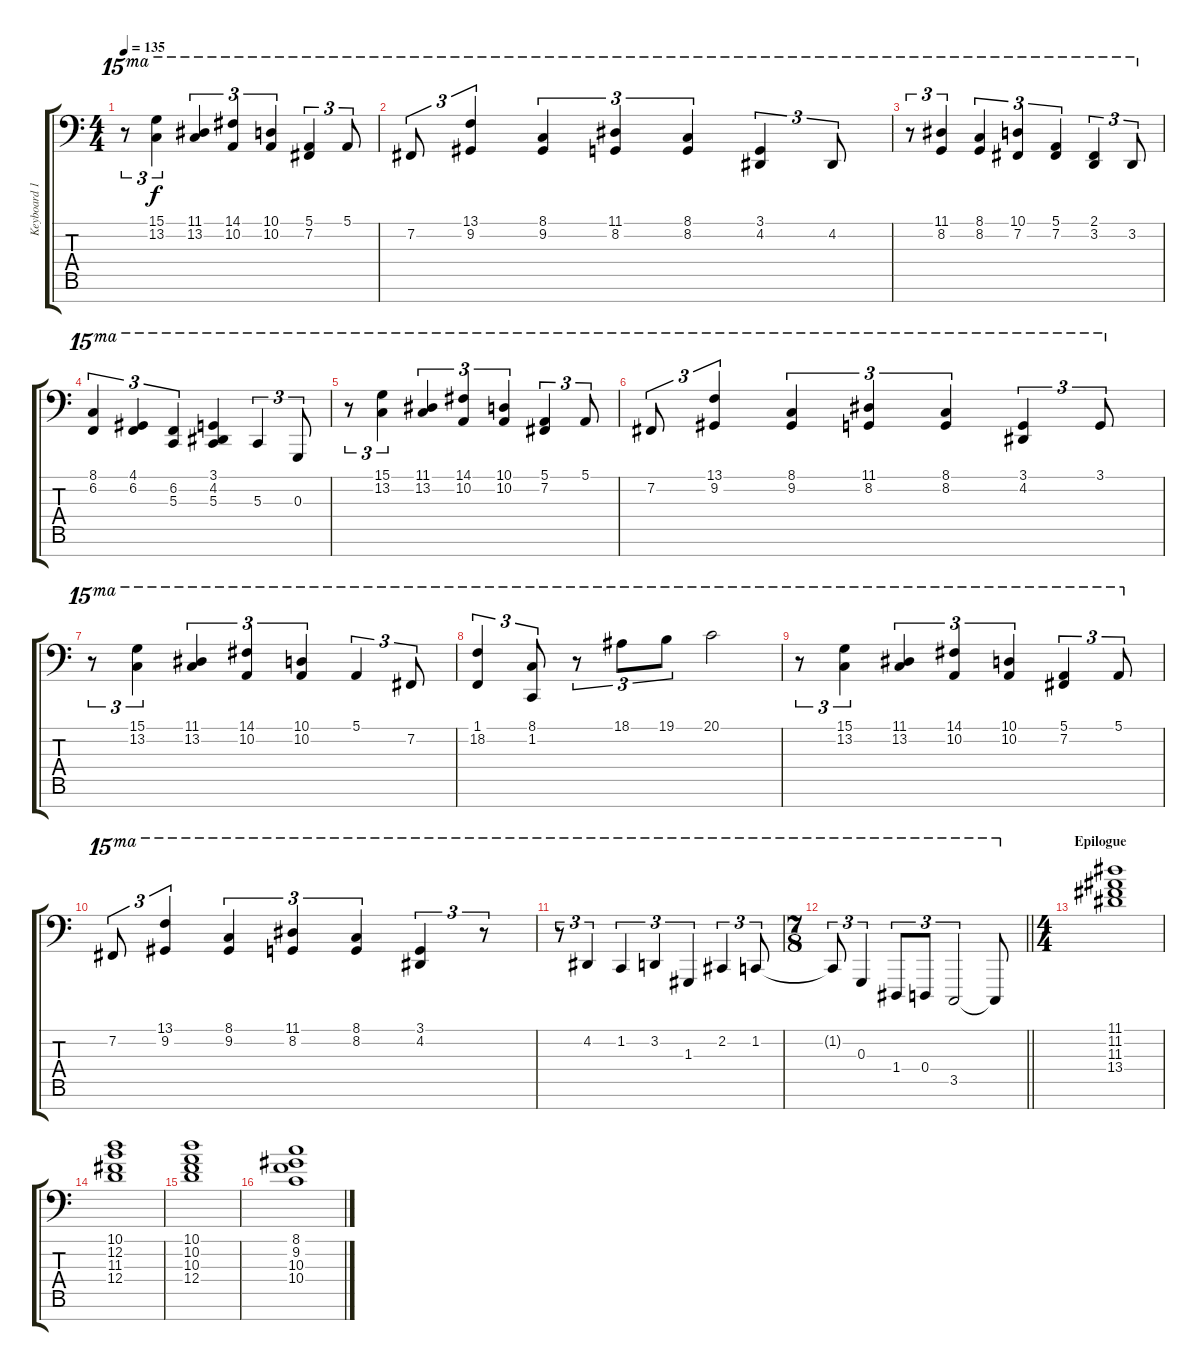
\track ("Keyboard 1 RH" "Keyboard 1") {instrument brightacousticpiano}
\staff {score tabs}
\tuning (E4 B3 G3 D3 A2 E2 A1) {hide}
\ts (4 4)
\tempo 135
\clef f4
\ks c
r.8{tu (3 2) ot 15ma dy f} (15.1 13.2).4{tu (3 2) ot 15ma} (11.1 13.2).4{tu (3 2) ot 15ma} (14.1 10.2).4{tu (3 2) ot 15ma} (10.1 10.2).4{tu (3 2) ot 15ma} (5.1 7.2).4{tu (3 2) ot 15ma} 5.1.8{tu (3 2) ot 15ma} |
7.2.8{tu (3 2) ot 15ma} (13.1 9.2).4{tu (3 2) ot 15ma} (8.1 9.2).4{tu (3 2) ot 15ma} (11.1 8.2).4{tu (3 2) ot 15ma} (8.1 8.2).4{tu (3 2) ot 15ma} (3.1 4.2).4{tu (3 2) ot 15ma} 4.2.8{tu (3 2) ot 15ma} |
r.8{tu (3 2) ot 15ma} (11.1 8.2).4{tu (3 2) ot 15ma} (8.1 8.2).4{tu (3 2) ot 15ma} (10.1 7.2).4{tu (3 2) ot 15ma} (5.1 7.2).4{tu (3 2) ot 15ma} (2.1 3.2).4{tu (3 2) ot 15ma} 3.2.8{tu (3 2) ot 15ma} |
(8.1 6.2).4{tu (3 2) ot 15ma} (4.1 6.2).4{tu (3 2) ot 15ma} (6.2 5.3).4{tu (3 2) ot 15ma} (3.1 4.2 5.3).4{ot 15ma} 5.3.4{tu (3 2) ot 15ma} 0.3.8{tu (3 2) ot 15ma} |
r.8{tu (3 2) ot 15ma} (15.1 13.2).4{tu (3 2) ot 15ma} (11.1 13.2).4{tu (3 2) ot 15ma} (14.1 10.2).4{tu (3 2) ot 15ma} (10.1 10.2).4{tu (3 2) ot 15ma} (5.1 7.2).4{tu (3 2) ot 15ma} 5.1.8{tu (3 2) ot 15ma} |
7.2.8{tu (3 2) ot 15ma} (13.1 9.2).4{tu (3 2) ot 15ma} (8.1 9.2).4{tu (3 2) ot 15ma} (11.1 8.2).4{tu (3 2) ot 15ma} (8.1 8.2).4{tu (3 2) ot 15ma} (3.1 4.2).4{tu (3 2) ot 15ma} 3.1.8{tu (3 2) ot 15ma} |
r.8{tu (3 2) ot 15ma} (15.1 13.2).4{tu (3 2) ot 15ma} (11.1 13.2).4{tu (3 2) ot 15ma} (14.1 10.2).4{tu (3 2) ot 15ma} (10.1 10.2).4{tu (3 2) ot 15ma} 5.1.4{tu (3 2) ot 15ma} 7.2.8{tu (3 2) ot 15ma} |
(1.1 18.2).4{tu (3 2) ot 15ma} (8.1 1.2).8{tu (3 2) ot 15ma} r.8{tu (3 2) ot 15ma} 18.1.8{tu (3 2) ot 15ma} 19.1.8{tu (3 2) ot 15ma} 20.1.2{ot 15ma} |
r.8{tu (3 2) ot 15ma} (15.1 13.2).4{tu (3 2) ot 15ma} (11.1 13.2).4{tu (3 2) ot 15ma} (14.1 10.2).4{tu (3 2) ot 15ma} (10.1 10.2).4{tu (3 2) ot 15ma} (5.1 7.2).4{tu (3 2) ot 15ma} 5.1.8{tu (3 2) ot 15ma} |
7.2.8{tu (3 2) ot 15ma} (13.1 9.2).4{tu (3 2) ot 15ma} (8.1 9.2).4{tu (3 2) ot 15ma} (11.1 8.2).4{tu (3 2) ot 15ma} (8.1 8.2).4{tu (3 2) ot 15ma} (3.1 4.2).4{tu (3 2) ot 15ma} r.8{tu (3 2) ot 15ma} |
r.8{tu (3 2) ot 15ma} 4.2.4{tu (3 2) ot 15ma} 1.2.4{tu (3 2) ot 15ma} 3.2.4{tu (3 2) ot 15ma} 1.3.4{tu (3 2) ot 15ma} 2.2.4{tu (3 2) ot 15ma} 1.2.8{tu (3 2) ot 15ma} |
\ts (7 8)
\barLineRight lightlight
1.2{t}.8{tu (3 2) ot 15ma} 0.3.4{tu (3 2) ot 15ma} 1.4.8{tu (3 2) ot 15ma} 0.4.8{tu (3 2) ot 15ma} 3.5.2{tu (3 2) ot 15ma} 3.5{t}.8{ot 15ma} |
\ts (4 4)
\section ("" "Epilogue")
(11.1 11.2 11.3 13.4).1{volume 8 instrument choiraahs} |
(10.1 12.2 11.3 12.4).1 |
(10.1 10.2 10.3 12.4).1 |
(8.1 9.2 10.3 10.4).1
